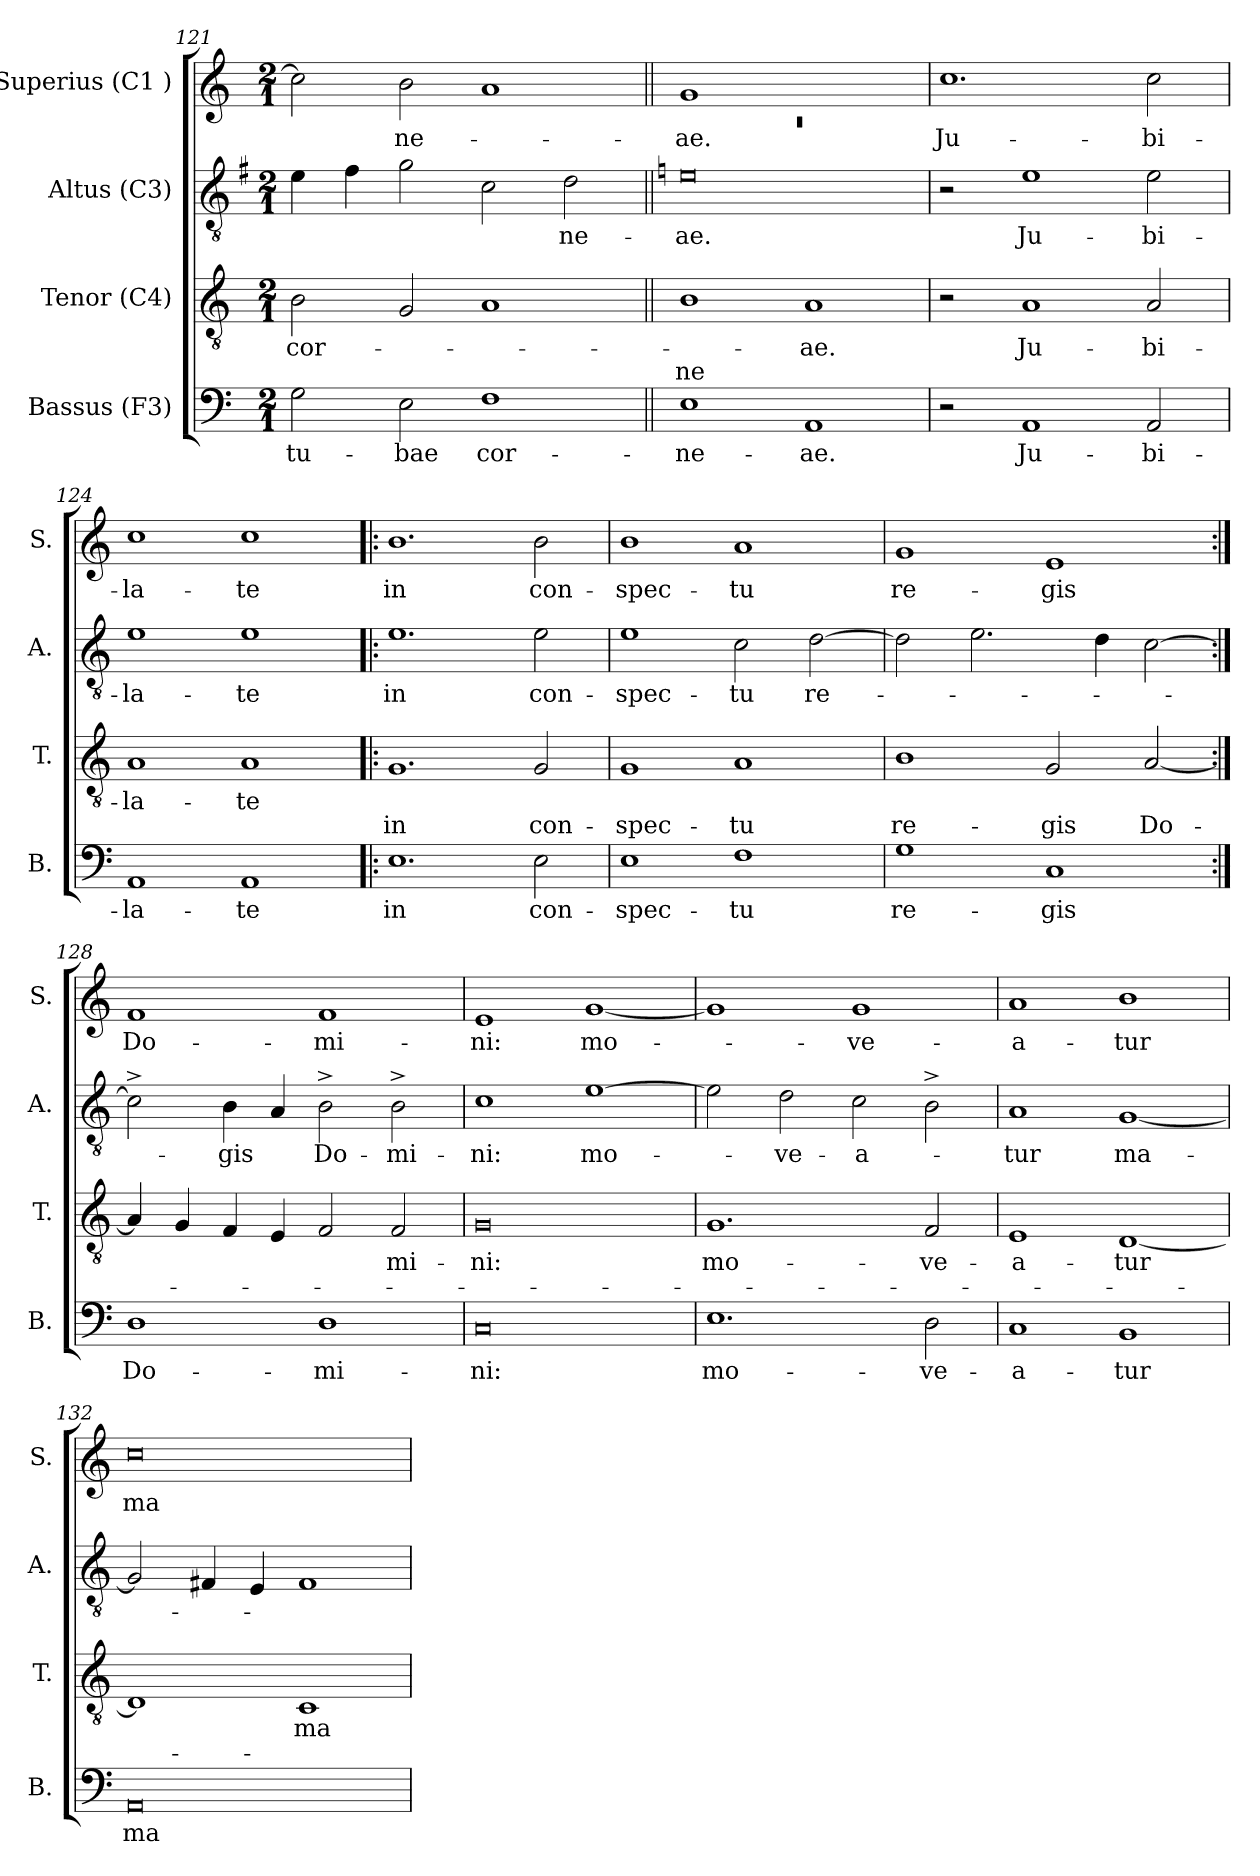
**kern	**text	**kern	**text	**text	**kern	**text	**kern	**text
*part4	*part4	*part3	*part3	*part3	*part2	*part2	*part1	*part1
*staff4	*staff4	*staff3	*staff3	*staff3	*staff2	*staff2	*staff1	*staff1
*I"Bassus (F3)	*	*I"Tenor (C4)	*	*	*I"Altus (C3)	*	*I"Superius (C1 )	*
*I'B.	*	*I'T.	*	*	*I'A.	*	*I'S.	*
*clefF4	*	*clefGv2	*	*	*clefGv2	*	*clefG2	*
*k[]	*	*k[]	*	*	*k[f#]	*	*k[]	*
*M2/1	*	*M2/1	*	*	*M2/1	*	*M2/1	*
=121	=121	=121	=121	=121	=121	=121	=121	=121
!	!LO:LY:b	!	!LO:LY:b	!	!	!	!	!
2G\	tu-	2B\	cor-	.	4e\	.	2cc\]	.
.	.	.	.	.	4f#\	.	.	.
!	!LO:LY:b	!	!	!	!	!	!	!LO:LY:b
2E\	-bae	2G/	.	.	2g\	.	2b\	-ne-
!	!LO:LY:b	!	!	!	!	!	!	!
1F	cor-	1A	.	.	2c\	.	1a	.
!	!	!	!	!	!	!LO:LY:b	!	!
.	.	.	.	.	2d\	-ne-	.	.
!!LO:LB:g=z
=122||	=122||	=122||	=122||	=122||	=122||	=122||	=122||	=122||
*k[]	*	*k[]	*	*	*k[]	*	*k[]	*
!	!	!	!	!	!	!	!LO:TX:a:t=In b. 1 23, Tenor's rest has been reduced from a breve to a minim.	!
!	!LO:LY:b	!	!	!LO:LY:b	!	!LO:LY:b	!	!LO:LY:b
*	*	*	*	*	*	*	*^	*
1E	-ne-	1B	.	ne	0e	-ae.	1g	0r	-ae.
!	!LO:LY:b	!	!LO:LY:b	!	!	!	!	!	!
1AA	-ae.	1A	-ae.	.	.	.	1ryy	.	.
*	*	*	*	*	*	*	*v	*v	*
=123	=123	=123	=123	=123	=123	=123	=123	=123
!	!	!	!	!	!	!	!	!LO:LY:b
2r	.	2r	.	.	2r	.	1.cc	Ju-
!	!LO:LY:b	!	!LO:LY:b	!	!	!LO:LY:b	!	!
1AA	Ju-	1A	Ju-	.	1e	Ju-	.	.
!	!LO:LY:b	!	!LO:LY:b	!	!	!LO:LY:b	!	!LO:LY:b
2AA/	-bi-	2A/	-bi-	.	2e\	-bi-	2cc\	-bi-
=124	=124	=124	=124	=124	=124	=124	=124	=124
!	!LO:LY:b	!	!LO:LY:b	!	!	!LO:LY:b	!	!LO:LY:b
1AA	-la-	1A	-la-	.	1e	-la-	1cc	-la-
!	!LO:LY:b	!	!LO:LY:b	!	!	!LO:LY:b	!	!LO:LY:b
1AA	-te	1A	-te	.	1e	-te	1cc	-te
=125!|:	=125!|:	=125!|:	=125!|:	=125!|:	=125!|:	=125!|:	=125!|:	=125!|:
!	!LO:LY:b	!	!	!LO:LY:b	!	!LO:LY:b	!	!LO:LY:b
1.E	in	1.G	.	in	1.e	in	1.b	in
!	!LO:LY:b	!	!	!LO:LY:b	!	!LO:LY:b	!	!LO:LY:b
2E\	con-	2G/	.	con-	2e\	con-	2b\	con-
=126	=126	=126	=126	=126	=126	=126	=126	=126
!	!LO:LY:b	!	!	!LO:LY:b	!	!LO:LY:b	!	!LO:LY:b
1E	-spec-	1G	.	-spec-	1e	-spec-	1b	-spec-
!	!LO:LY:b	!	!	!LO:LY:b	!	!LO:LY:b	!	!LO:LY:b
1F	-tu	1A	.	-tu	2c\	-tu	1a	-tu
!	!	!	!	!	!	!LO:LY:b	!	!
.	.	.	.	.	[2d\	re-	.	.
=127	=127	=127	=127	=127	=127	=127	=127	=127
!	!LO:LY:b	!	!	!LO:LY:b	!	!	!	!LO:LY:b
1G	re-	1B	.	re-	2d\]	.	1g	re-
.	.	.	.	.	2.e\	.	.	.
!	!LO:LY:b	!	!	!LO:LY:b	!	!	!	!LO:LY:b
1C	-gis	2G/	.	-gis	.	.	1e	-gis
.	.	.	.	.	4d\	.	.	.
!	!	!	!	!LO:LY:b	!	!	!	!
.	.	[2A/	.	Do-	[2c\	.	.	.
!!LO:PB:g=z
=128:|!	=128:|!	=128:|!	=128:|!	=128:|!	=128:|!	=128:|!	=128:|!	=128:|!
!	!LO:LY:b	!	!	!	!	!	!	!LO:LY:b
1D	Do-	4A/]	.	.	2c^>\]	.	1f	Do-
.	.	4G/	.	.	.	.	.	.
!	!	!	!	!	!	!LO:LY:b	!	!
.	.	4F/	.	.	4B\	-gis	.	.
.	.	4E/	.	.	4A/	.	.	.
!	!LO:LY:b	!	!	!	!	!LO:LY:b	!	!LO:LY:b
1D	-mi-	2F/	.	.	2B^>\	Do-	1f	-mi-
!	!	!	!LO:LY:b	!	!	!LO:LY:b	!	!
.	.	2F/	mi-	.	2B^>\	-mi-	.	.
=129	=129	=129	=129	=129	=129	=129	=129	=129
!	!LO:LY:b	!	!LO:LY:b	!	!	!LO:LY:b	!	!LO:LY:b
0C	-ni:	0G	-ni:	.	1c	-ni:	1e	-ni:
!	!	!	!	!	!	!LO:LY:b	!	!LO:LY:b
.	.	.	.	.	[1e	mo-	[1g	mo-
=130	=130	=130	=130	=130	=130	=130	=130	=130
!	!LO:LY:b	!	!LO:LY:b	!	!	!	!	!
1.E	mo-	1.G	mo-	.	2e\]	.	1g]	.
!	!	!	!	!	!	!LO:LY:b	!	!
.	.	.	.	.	2d\	-ve-	.	.
!	!	!	!	!	!	!LO:LY:b	!	!LO:LY:b
.	.	.	.	.	2c\	-a-	1g	-ve-
!	!LO:LY:b	!	!LO:LY:b	!	!	!	!	!
2D\	-ve-	2F/	-ve-	.	2B^>\	.	.	.
=131	=131	=131	=131	=131	=131	=131	=131	=131
!	!LO:LY:b	!	!LO:LY:b	!	!	!LO:LY:b	!	!LO:LY:b
1C	-a-	1E	-a-	.	1A	-tur	1a	-a-
!	!LO:LY:b	!	!LO:LY:b	!	!	!LO:LY:b	!	!LO:LY:b
1BB	-tur	[1D	-tur	.	[1G	ma-	1b	-tur
=132	=132	=132	=132	=132	=132	=132	=132	=132
!	!LO:LY:b	!	!	!	!	!	!	!LO:LY:b
0AA	ma-	1D]	.	.	2G/]	.	0cc	ma-
.	.	.	.	.	4F#X/	.	.	.
.	.	.	.	.	4E/	.	.	.
!	!	!	!LO:LY:b	!	!	!	!	!
.	.	1C	ma-	.	1F#	.	.	.
=	=	=	=	=	=	=	=	=
*-	*-	*-	*-	*-	*-	*-	*-	*-
